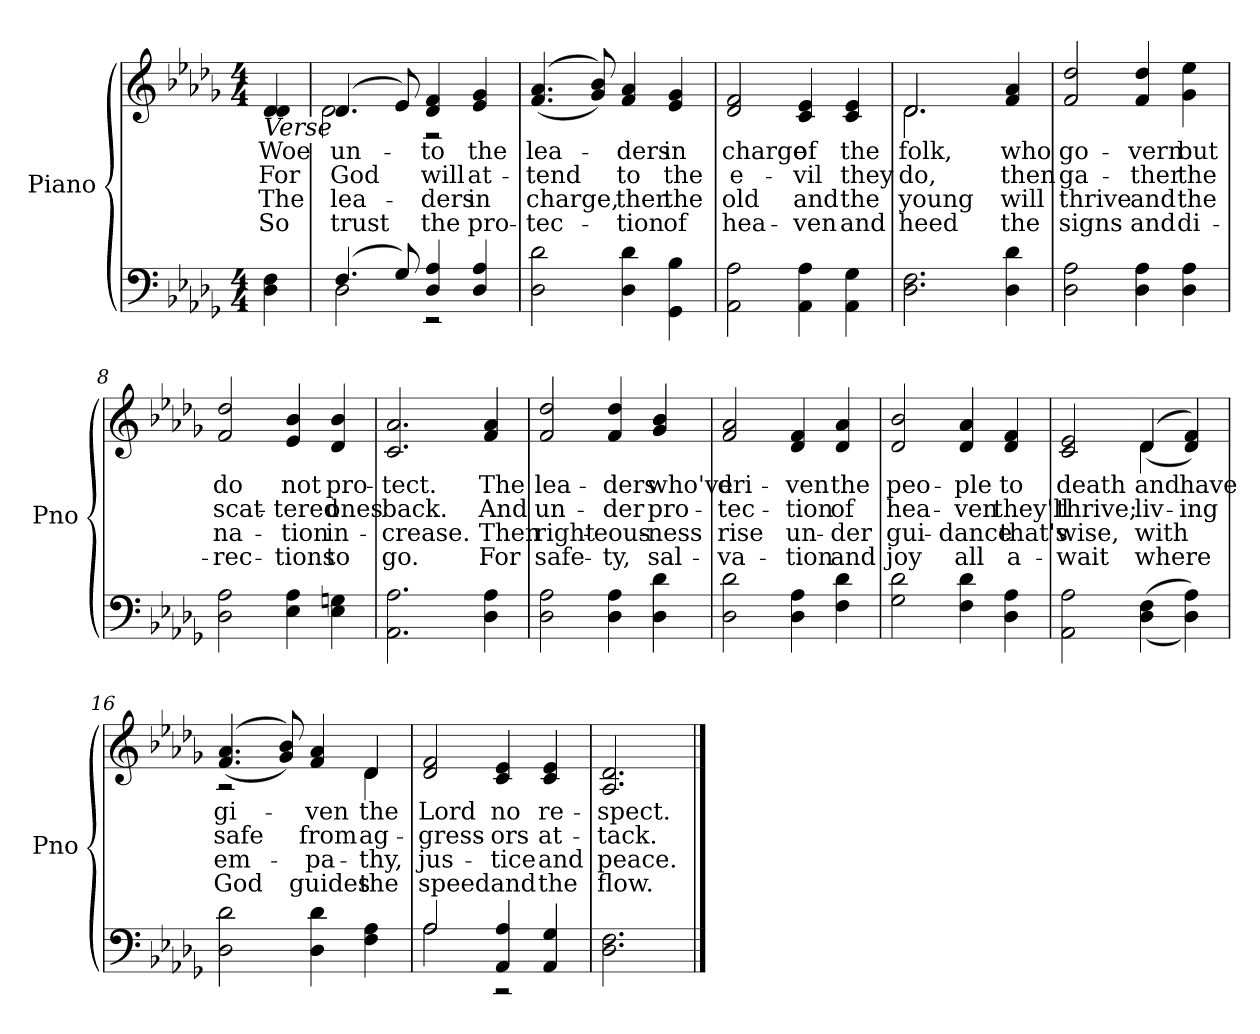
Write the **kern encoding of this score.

**kern	**kern	**text	**text	**text	**text
*part2	*part1	*part1	*part1	*part1	*part1
*staff2	*staff1	*staff1	*staff1	*staff1	*staff1
*I"Piano	*I"Piano	*	*	*	*
*I'Pno	*I'Pno	*	*	*	*
*clefF4	*clefG2	*	*	*	*
*k[b-e-a-d-g-]	*k[b-e-a-d-g-]	*	*	*	*
*M4/4	*M4/4	*	*	*	*
=1	=1	=1	=1	=1	=1
!	!LO:TX:b:i:t=Verse	!	!	!	!
!	!	!LO:LY:b	!LO:LY:b	!LO:LY:b	!LO:LY:b
4D-\ 4F\	4d-/ 4d-/	Woe	For	The	So
=2	=2	=2	=2	=2	=2
*^	*	*	*	*	*
!	!	!	!LO:LY:b	!LO:LY:b	!LO:LY:b	!LO:LY:b
*	*	*^	*	*	*	*
(4.F/	2D-\	(4.d-/	2d-\	un-	God	lea-	trust
8G-/)	.	8e-/)	.	.	.	.	.
!	!	!	!	!LO:LY:b	!LO:LY:b	!LO:LY:b	!LO:LY:b
4D-/ 4A-/	2r	4d-/ 4f/	2r	-to	will	-ders	the
!	!	!	!	!LO:LY:b	!LO:LY:b	!LO:LY:b	!LO:LY:b
4D-/ 4A-/	.	4e-/ 4g-/	.	the	at-	in	pro-
*v	*v	*	*	*	*	*	*
*	*v	*v	*	*	*	*
=3	=3	=3	=3	=3	=3
!	!	!LO:LY:b	!LO:LY:b	!LO:LY:b	!LO:LY:b
2D-\ 2d-\	((4.f/ 4.a-/	lea-	-tend	charge,	-tec-
.	8g-/ 8b-/))	.	.	.	.
!	!	!LO:LY:b	!LO:LY:b	!LO:LY:b	!LO:LY:b
4D-\ 4d-\	4f/ 4a-/	-ders	to	then	-tion
!	!	!LO:LY:b	!LO:LY:b	!LO:LY:b	!LO:LY:b
4GG-\ 4B-\	4e-/ 4g-/	in	the	the	of
=4	=4	=4	=4	=4	=4
!	!	!LO:LY:b	!LO:LY:b	!LO:LY:b	!LO:LY:b
2AA-\ 2A-\	2d-/ 2f/	charge	e-	old	hea-
!	!	!LO:LY:b	!LO:LY:b	!LO:LY:b	!LO:LY:b
4AA-\ 4A-\	4c/ 4e-/	of	-vil	and	-ven
!	!	!LO:LY:b	!LO:LY:b	!LO:LY:b	!LO:LY:b
4AA-\ 4G-\	4c/ 4e-/	the	they	the	and
=5	=5	=5	=5	=5	=5
!	!	!LO:LY:b	!LO:LY:b	!LO:LY:b	!LO:LY:b
*	*^	*	*	*	*
2.D-\ 2.F\	2.d-/	2.d-\	folk,	do,	young	heed
!!LO:LB:g=z
=6-	=6-	=6-	=6-	=6-	=6-	=6-
!	!	!	!LO:LY:b	!LO:LY:b	!LO:LY:b	!LO:LY:b
*	*v	*v	*	*	*	*
4D-\ 4d-\	4f/ 4a-/	who	then	will	the
=7	=7	=7	=7	=7	=7
!	!	!LO:LY:b	!LO:LY:b	!LO:LY:b	!LO:LY:b
2D-\ 2A-\	2f/ 2dd-/	go-	ga-	thrive	signs
!	!	!LO:LY:b	!LO:LY:b	!LO:LY:b	!LO:LY:b
4D-\ 4A-\	4f/ 4dd-/	-vern	-ther	and	and
!	!	!LO:LY:b	!LO:LY:b	!LO:LY:b	!LO:LY:b
4D-\ 4A-\	4g-\ 4ee-\	but	the	the	di-
=8	=8	=8	=8	=8	=8
!	!	!LO:LY:b	!LO:LY:b	!LO:LY:b	!LO:LY:b
2D-\ 2A-\	2f/ 2dd-/	do	scat-	na-	-rec-
!	!	!LO:LY:b	!LO:LY:b	!LO:LY:b	!LO:LY:b
4E-\ 4A-\	4e-/ 4b-/	not	-tered	-tion	-tions
!	!	!LO:LY:b	!LO:LY:b	!LO:LY:b	!LO:LY:b
4E-\ 4Gn\	4d-/ 4b-/	pro-	ones	in-	to
=9	=9	=9	=9	=9	=9
!	!	!LO:LY:b	!LO:LY:b	!LO:LY:b	!LO:LY:b
2.AA-\ 2.A-\	2.c/ 2.a-/	-tect.	back.	-crease.	go.
!!LO:LB:g=z
=10-	=10-	=10-	=10-	=10-	=10-
!	!	!LO:LY:b	!LO:LY:b	!LO:LY:b	!LO:LY:b
4D-\ 4A-\	4f/ 4a-/	The	And	Then	For
=11	=11	=11	=11	=11	=11
!	!	!LO:LY:b	!LO:LY:b	!LO:LY:b	!LO:LY:b
2D-\ 2A-\	2f/ 2dd-/	lea-	un-	right-	safe-
!	!	!LO:LY:b	!LO:LY:b	!LO:LY:b	!LO:LY:b
4D-\ 4A-\	4f/ 4dd-/	-ders	-der	-eous-	-ty,
!	!	!LO:LY:b	!LO:LY:b	!LO:LY:b	!LO:LY:b
4D-\ 4d-\	4g-/ 4b-/	who've	pro-	-ness	sal-
=12	=12	=12	=12	=12	=12
!	!	!LO:LY:b	!LO:LY:b	!LO:LY:b	!LO:LY:b
2D-\ 2d-\	2f/ 2a-/	dri-	-tec-	rise	-va-
!	!	!LO:LY:b	!LO:LY:b	!LO:LY:b	!LO:LY:b
4D-\ 4A-\	4d-/ 4f/	-ven	-tion	un-	-tion
!	!	!LO:LY:b	!LO:LY:b	!LO:LY:b	!LO:LY:b
4F\ 4d-\	4d-/ 4a-/	the	of	-der	and
=13	=13	=13	=13	=13	=13
!	!	!LO:LY:b	!LO:LY:b	!LO:LY:b	!LO:LY:b
2G-\ 2d-\	2d-/ 2b-/	peo-	hea-	gui-	joy
!	!	!LO:LY:b	!LO:LY:b	!LO:LY:b	!LO:LY:b
4F\ 4d-\	4d-/ 4a-/	-ple	-ven	-dance	all
!	!	!LO:LY:b	!LO:LY:b	!LO:LY:b	!LO:LY:b
4D-\ 4A-\	4d-/ 4f/	to	they'll	that's	a-
=14	=14	=14	=14	=14	=14
!	!	!LO:LY:b	!LO:LY:b	!LO:LY:b	!LO:LY:b
2AA-\ 2A-\	2c/ 2e-/	death	thrive;	wise,	-wait
!!LO:LB:g=z
=15-	=15-	=15-	=15-	=15-	=15-
!	!	!LO:LY:b	!LO:LY:b	!LO:LY:b	!LO:LY:b
*	*^	*	*	*	*
((4D-\ 4F\	((4d-/	4d-\	and	liv-	with	where
!	!	!	!LO:LY:b	!LO:LY:b	!	!
4D-\ 4A-\))	4d-/ 4f/))	4ryy	have	-ing	.	.
=16	=16	=16	=16	=16	=16	=16
!	!	!	!LO:LY:b	!LO:LY:b	!LO:LY:b	!LO:LY:b
2D-\ 2d-\	((4.f/ 4.a-/	2r	gi-	safe	em-	God
.	8g-/ 8b-/))	.	.	.	.	.
!	!	!	!LO:LY:b	!LO:LY:b	!LO:LY:b	!LO:LY:b
4D-\ 4d-\	4f/ 4a-/	4ryy	-ven	from	-pa-	guides
!	!	!	!LO:LY:b	!LO:LY:b	!LO:LY:b	!LO:LY:b
4F\ 4A-\	4d-/	4d-\	the	ag-	-thy,	the
=17	=17	=17	=17	=17	=17	=17
*^	*	*	*	*	*	*
!	!	!	!	!LO:LY:b	!LO:LY:b	!LO:LY:b	!LO:LY:b
*	*	*v	*v	*	*	*	*
2A-/	2A-\	2d-/ 2f/	Lord	-gress-	jus-	speed
!	!	!	!LO:LY:b	!LO:LY:b	!LO:LY:b	!LO:LY:b
4AA-/ 4A-/	2r	4c/ 4e-/	no	-ors	-tice	and
!	!	!	!LO:LY:b	!LO:LY:b	!LO:LY:b	!LO:LY:b
4AA-/ 4G-/	.	4c/ 4e-/	re-	at-	and	the
*v	*v	*	*	*	*	*
=18	=18	=18	=18	=18	=18
!	!	!LO:LY:b	!LO:LY:b	!LO:LY:b	!LO:LY:b
2.D-\ 2.F\	2.A-/ 2.d-/	-spect.	-tack.	peace.	flow.
==	==	==	==	==	==
*-	*-	*-	*-	*-	*-
